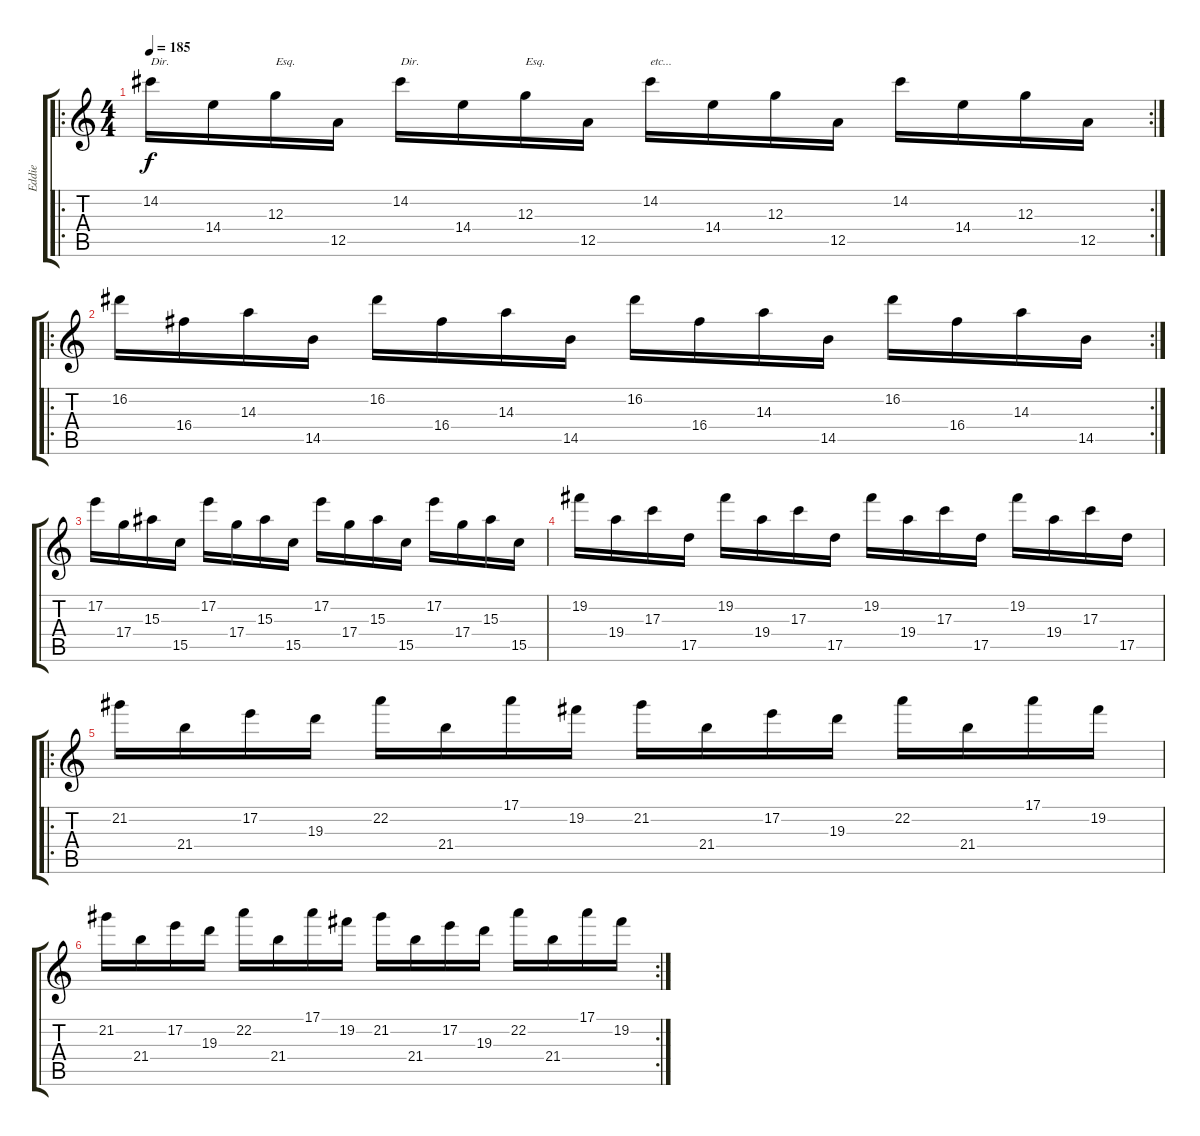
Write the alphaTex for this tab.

\track ("Eddie" "Eddie") {instrument distortionguitar}
\staff {score tabs}
\tuning (E4 B3 G3 D3 A2 E2) {hide}
\ro
\rc 2
\ts (4 4)
\tempo 185
\clef g2
\ks c
14.2.16{txt "Dir." dy f instrument distortionguitar} 14.4.16 12.3.16{txt "Esq."} 12.5.16 14.2.16{txt "Dir."} 14.4.16 12.3.16{txt "Esq."} 12.5.16 14.2.16{txt "etc..."} 14.4.16 12.3.16 12.5.16 14.2.16 14.4.16 12.3.16 12.5.16 |
\ro
\rc 2
16.2.16 16.4.16 14.3.16 14.5.16 16.2.16 16.4.16 14.3.16 14.5.16 16.2.16 16.4.16 14.3.16 14.5.16 16.2.16 16.4.16 14.3.16 14.5.16 |
17.2.16 17.4.16 15.3.16 15.5.16 17.2.16 17.4.16 15.3.16 15.5.16 17.2.16 17.4.16 15.3.16 15.5.16 17.2.16 17.4.16 15.3.16 15.5.16 |
19.2.16 19.4.16 17.3.16 17.5.16 19.2.16 19.4.16 17.3.16 17.5.16 19.2.16 19.4.16 17.3.16 17.5.16 19.2.16 19.4.16 17.3.16 17.5.16 |
\ro
21.2.16 21.4.16 17.2.16 19.3.16 22.2.16 21.4.16 17.1.16 19.2.16 21.2.16 21.4.16 17.2.16 19.3.16 22.2.16 21.4.16 17.1.16 19.2.16 |
\rc 2
21.2.16 21.4.16 17.2.16 19.3.16 22.2.16 21.4.16 17.1.16 19.2.16 21.2.16 21.4.16 17.2.16 19.3.16 22.2.16 21.4.16 17.1.16 19.2.16
